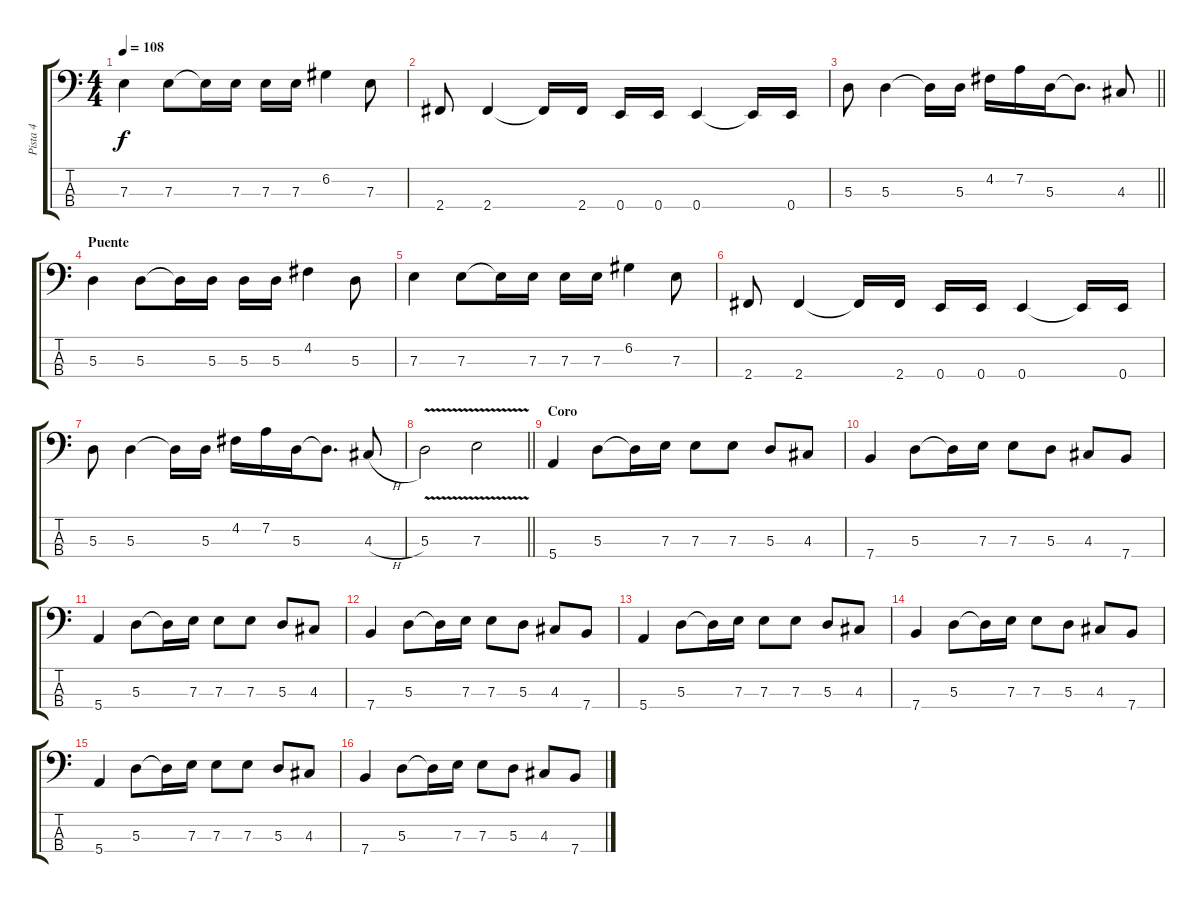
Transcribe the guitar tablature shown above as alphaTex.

\track ("Pista 4" "Pista 4") {instrument electricbassfinger}
\staff {score tabs}
\tuning (G2 D2 A1 E1) {hide}
\ts (4 4)
\tempo 108
\clef f4
\ks c
7.3.4{dy f} 7.3.8 7.3{t}.16 7.3.16 7.3.16 7.3.16 6.2.4 7.3.8 |
2.4.8 2.4.4 2.4{t}.16 2.4.16 0.4.16 0.4.16 0.4.4 0.4{t}.16 0.4.16 |
\barLineRight lightlight
5.3.8 5.3.4 5.3{t}.16 5.3.16 4.2.16 7.2.16 5.3.16 5.3{t}.8{d} 4.3.8 |
\section ("" "Puente")
5.3.4 5.3.8 5.3{t}.16 5.3.16 5.3.16 5.3.16 4.2.4 5.3.8 |
7.3.4 7.3.8 7.3{t}.16 7.3.16 7.3.16 7.3.16 6.2.4 7.3.8 |
2.4.8 2.4.4 2.4{t}.16 2.4.16 0.4.16 0.4.16 0.4.4 0.4{t}.16 0.4.16 |
5.3.8 5.3.4 5.3{t}.16 5.3.16 4.2.16 7.2.16 5.3.16 5.3{t}.8{d} 4.3{h}.8 |
\barLineRight lightlight
5.3{v}.2 7.3{v}.2 |
\section ("" "Coro")
5.4.4 5.3.8 5.3{t}.16 7.3.16 7.3.8 7.3.8 5.3.8 4.3.8 |
7.4.4 5.3.8 5.3{t}.16 7.3.16 7.3.8 5.3.8 4.3.8 7.4.8 |
5.4.4 5.3.8 5.3{t}.16 7.3.16 7.3.8 7.3.8 5.3.8 4.3.8 |
7.4.4 5.3.8 5.3{t}.16 7.3.16 7.3.8 5.3.8 4.3.8 7.4.8 |
5.4.4 5.3.8 5.3{t}.16 7.3.16 7.3.8 7.3.8 5.3.8 4.3.8 |
7.4.4 5.3.8 5.3{t}.16 7.3.16 7.3.8 5.3.8 4.3.8 7.4.8 |
5.4.4 5.3.8 5.3{t}.16 7.3.16 7.3.8 7.3.8 5.3.8 4.3.8 |
7.4.4 5.3.8 5.3{t}.16 7.3.16 7.3.8 5.3.8 4.3.8 7.4.8
